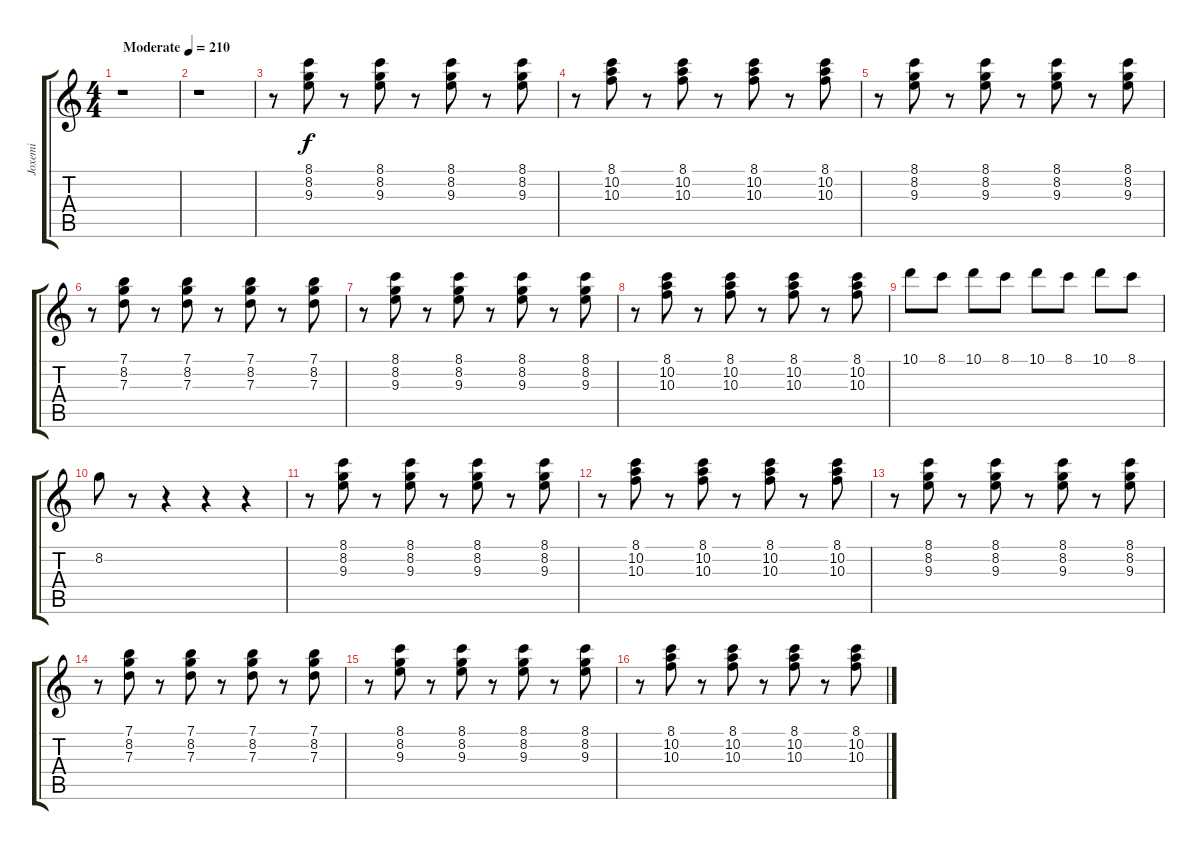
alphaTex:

\track ("Joxemi" "Joxemi") {instrument electricguitarjazz}
\staff {score tabs}
\tuning (E4 B3 G3 D3 A2 E2) {hide}
\ts (4 4)
\tempo (210 "Moderate")
\clef g2
\ks c
r.1{dy f instrument electricguitarjazz} |
r.1 |
r.8 (8.1 8.2 9.3).8 r.8 (8.1 8.2 9.3).8 r.8 (8.1 8.2 9.3).8 r.8 (8.1 8.2 9.3).8 |
r.8 (8.1 10.2 10.3).8 r.8 (8.1 10.2 10.3).8 r.8 (8.1 10.2 10.3).8 r.8 (8.1 10.2 10.3).8 |
r.8 (8.1 8.2 9.3).8 r.8 (8.1 8.2 9.3).8 r.8 (8.1 8.2 9.3).8 r.8 (8.1 8.2 9.3).8 |
r.8 (7.1 8.2 7.3).8 r.8 (7.1 8.2 7.3).8 r.8 (7.1 8.2 7.3).8 r.8 (7.1 8.2 7.3).8 |
r.8 (8.1 8.2 9.3).8 r.8 (8.1 8.2 9.3).8 r.8 (8.1 8.2 9.3).8 r.8 (8.1 8.2 9.3).8 |
r.8 (8.1 10.2 10.3).8 r.8 (8.1 10.2 10.3).8 r.8 (8.1 10.2 10.3).8 r.8 (8.1 10.2 10.3).8 |
10.1.8 8.1.8 10.1.8 8.1.8 10.1.8 8.1.8 10.1.8 8.1.8 |
8.2.8 r.8 r.4 r.4 r.4 |
r.8 (8.1 8.2 9.3).8 r.8 (8.1 8.2 9.3).8 r.8 (8.1 8.2 9.3).8 r.8 (8.1 8.2 9.3).8 |
r.8 (8.1 10.2 10.3).8 r.8 (8.1 10.2 10.3).8 r.8 (8.1 10.2 10.3).8 r.8 (8.1 10.2 10.3).8 |
r.8 (8.1 8.2 9.3).8 r.8 (8.1 8.2 9.3).8 r.8 (8.1 8.2 9.3).8 r.8 (8.1 8.2 9.3).8 |
r.8 (7.1 8.2 7.3).8 r.8 (7.1 8.2 7.3).8 r.8 (7.1 8.2 7.3).8 r.8 (7.1 8.2 7.3).8 |
r.8 (8.1 8.2 9.3).8 r.8 (8.1 8.2 9.3).8 r.8 (8.1 8.2 9.3).8 r.8 (8.1 8.2 9.3).8 |
r.8 (8.1 10.2 10.3).8 r.8 (8.1 10.2 10.3).8 r.8 (8.1 10.2 10.3).8 r.8 (8.1 10.2 10.3).8
